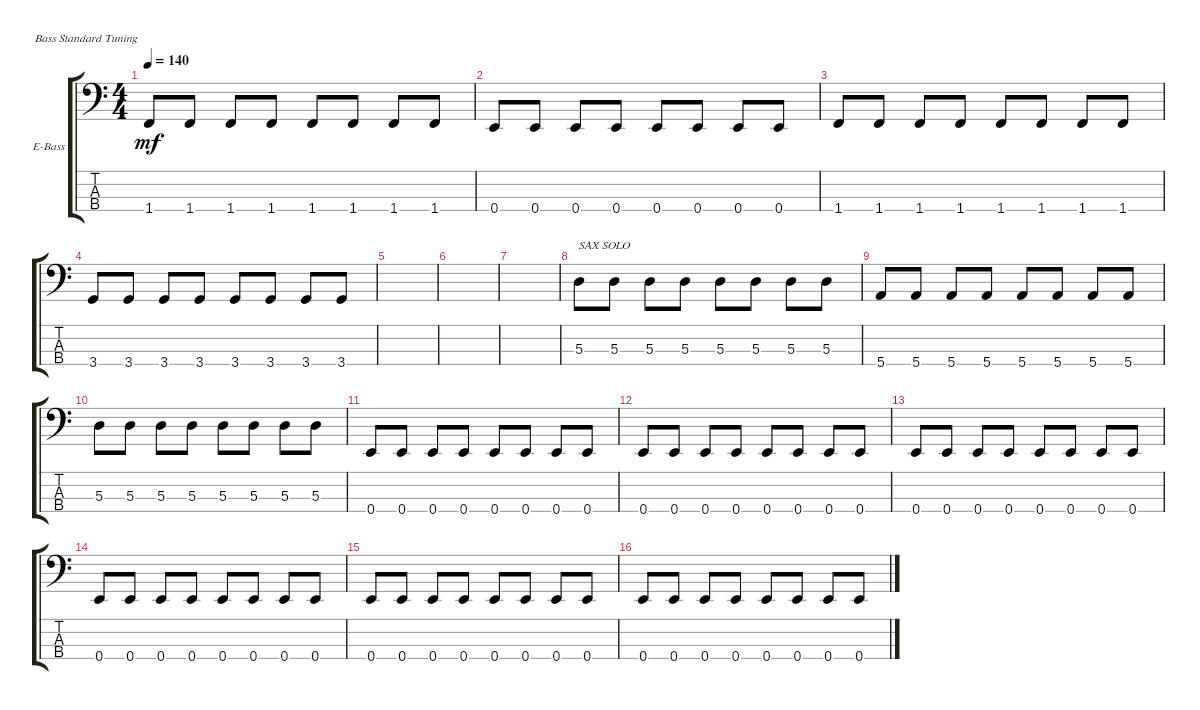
\defaultSystemsLayout 4
\bracketExtendMode groupsimilarinstruments
\multiTrackTrackNamePolicy hidden
\firstSystemTrackNameOrientation horizontal
\otherSystemsTrackNameOrientation horizontal
\track ("Electric Bass" "E-Bass") {instrument electricbassfinger}
\staff {score tabs}
\tuning (G2 D2 A1 E1)
\ts (4 4)
\tempo 140
\clef f4
\ks aminor
1.4.8{dy mf} 1.4.8 1.4.8 1.4.8 1.4.8 1.4.8 1.4.8 1.4.8 |
0.4.8 0.4.8 0.4.8 0.4.8 0.4.8 0.4.8 0.4.8 0.4.8 |
1.4.8 1.4.8 1.4.8 1.4.8 1.4.8 1.4.8 1.4.8 1.4.8 |
3.4.8 3.4.8 3.4.8 3.4.8 3.4.8 3.4.8 3.4.8 3.4.8 |
|
|
|
5.3.8{txt "SAX SOLO"} 5.3.8 5.3.8 5.3.8 5.3.8 5.3.8 5.3.8 5.3.8 |
5.4.8 5.4.8 5.4.8 5.4.8 5.4.8 5.4.8 5.4.8 5.4.8 |
5.3.8 5.3.8 5.3.8 5.3.8 5.3.8 5.3.8 5.3.8 5.3.8 |
0.4.8 0.4.8 0.4.8 0.4.8 0.4.8 0.4.8 0.4.8 0.4.8 |
0.4.8 0.4.8 0.4.8 0.4.8 0.4.8 0.4.8 0.4.8 0.4.8 |
0.4.8 0.4.8 0.4.8 0.4.8 0.4.8 0.4.8 0.4.8 0.4.8 |
0.4.8 0.4.8 0.4.8 0.4.8 0.4.8 0.4.8 0.4.8 0.4.8 |
0.4.8 0.4.8 0.4.8 0.4.8 0.4.8 0.4.8 0.4.8 0.4.8 |
0.4.8 0.4.8 0.4.8 0.4.8 0.4.8 0.4.8 0.4.8 0.4.8
